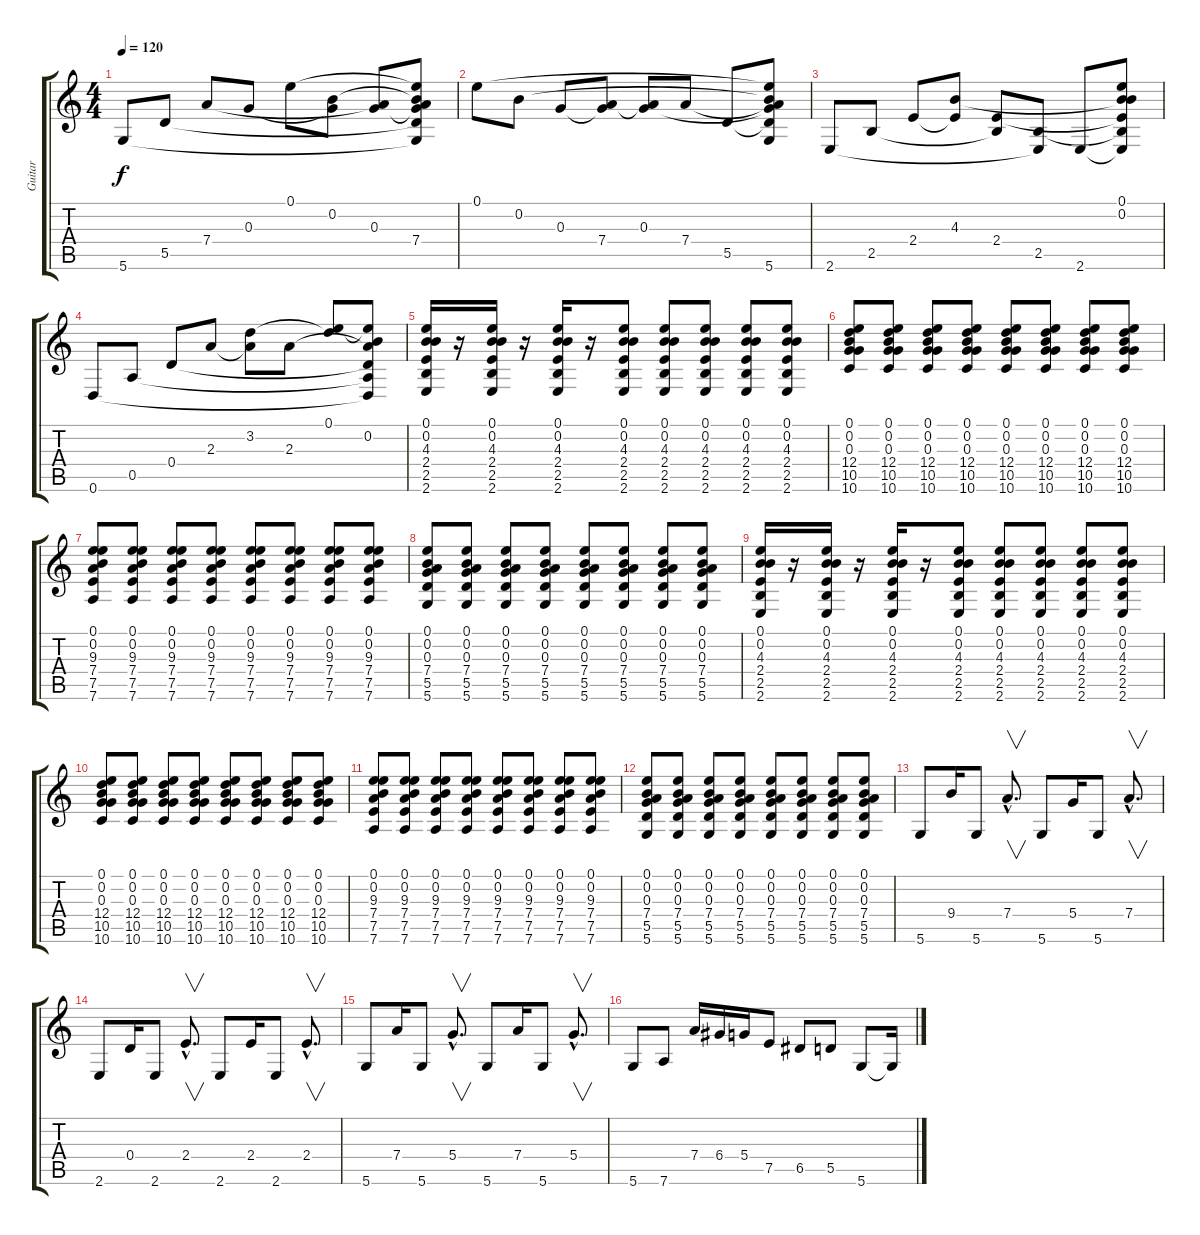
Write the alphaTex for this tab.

\track ("Guitar" "Guitar") {instrument electricguitarclean}
\staff {score tabs}
\tuning (E4 B3 G3 D3 A2 D2) {hide}
\ts (4 4)
\tempo 120
\clef g2
\ks c
5.6.8{dy f} 5.5.8 7.4.8 0.3.8 0.1.8 (0.2 0.3{t}).8 (0.3 7.4{t}).8 (0.1{t} 0.2{t} 0.3{t} 7.4 5.5{t} 5.6{t}).8 |
0.1.8 0.2.8 0.3.8 (0.3{t} 7.4).8 (0.3 7.4{t}).8 7.4.8 5.5.8 (0.1{t} 0.2{t} 0.3{t} 7.4{t} 5.5{t} 5.6).8 |
2.6.8 2.5.8 2.4.8 (4.3 2.4{t}).8 (2.4 2.5{t}).8 (2.5 2.6{t}).8 2.6.8 (0.1 0.2 4.3{t} 2.4{t} 2.5{t} 2.6{t}).8 |
0.6.8 0.5.8 0.4.8 2.3.8 (3.2 2.3{t}).8 2.3.8 (0.1 3.2{t}).8 (0.1{t} 0.2 2.3{t} 0.4{t} 0.5{t} 0.6{t}).8 |
(0.1 0.2 4.3 2.4 2.5 2.6).16 r.16 (0.1 0.2 4.3 2.4 2.5 2.6).16 r.16 (0.1 0.2 4.3 2.4 2.5 2.6).16 r.16 (0.1 0.2 4.3 2.4 2.5 2.6).8 (0.1 0.2 4.3 2.4 2.5 2.6).8 (0.1 0.2 4.3 2.4 2.5 2.6).8 (0.1 0.2 4.3 2.4 2.5 2.6).8 (0.1 0.2 4.3 2.4 2.5 2.6).8 |
(0.1 0.2 0.3 12.4 10.5 10.6).8 (0.1 0.2 0.3 12.4 10.5 10.6).8 (0.1 0.2 0.3 12.4 10.5 10.6).8 (0.1 0.2 0.3 12.4 10.5 10.6).8 (0.1 0.2 0.3 12.4 10.5 10.6).8 (0.1 0.2 0.3 12.4 10.5 10.6).8 (0.1 0.2 0.3 12.4 10.5 10.6).8 (0.1 0.2 0.3 12.4 10.5 10.6).8 |
(0.1 0.2 9.3 7.4 7.5 7.6).8 (0.1 0.2 9.3 7.4 7.5 7.6).8 (0.1 0.2 9.3 7.4 7.5 7.6).8 (0.1 0.2 9.3 7.4 7.5 7.6).8 (0.1 0.2 9.3 7.4 7.5 7.6).8 (0.1 0.2 9.3 7.4 7.5 7.6).8 (0.1 0.2 9.3 7.4 7.5 7.6).8 (0.1 0.2 9.3 7.4 7.5 7.6).8 |
(0.1 0.2 0.3 7.4 5.5 5.6).8 (0.1 0.2 0.3 7.4 5.5 5.6).8 (0.1 0.2 0.3 7.4 5.5 5.6).8 (0.1 0.2 0.3 7.4 5.5 5.6).8 (0.1 0.2 0.3 7.4 5.5 5.6).8 (0.1 0.2 0.3 7.4 5.5 5.6).8 (0.1 0.2 0.3 7.4 5.5 5.6).8 (0.1 0.2 0.3 7.4 5.5 5.6).8 |
(0.1 0.2 4.3 2.4 2.5 2.6).16 r.16 (0.1 0.2 4.3 2.4 2.5 2.6).16 r.16 (0.1 0.2 4.3 2.4 2.5 2.6).16 r.16 (0.1 0.2 4.3 2.4 2.5 2.6).8 (0.1 0.2 4.3 2.4 2.5 2.6).8 (0.1 0.2 4.3 2.4 2.5 2.6).8 (0.1 0.2 4.3 2.4 2.5 2.6).8 (0.1 0.2 4.3 2.4 2.5 2.6).8 |
(0.1 0.2 0.3 12.4 10.5 10.6).8 (0.1 0.2 0.3 12.4 10.5 10.6).8 (0.1 0.2 0.3 12.4 10.5 10.6).8 (0.1 0.2 0.3 12.4 10.5 10.6).8 (0.1 0.2 0.3 12.4 10.5 10.6).8 (0.1 0.2 0.3 12.4 10.5 10.6).8 (0.1 0.2 0.3 12.4 10.5 10.6).8 (0.1 0.2 0.3 12.4 10.5 10.6).8 |
(0.1 0.2 9.3 7.4 7.5 7.6).8 (0.1 0.2 9.3 7.4 7.5 7.6).8 (0.1 0.2 9.3 7.4 7.5 7.6).8 (0.1 0.2 9.3 7.4 7.5 7.6).8 (0.1 0.2 9.3 7.4 7.5 7.6).8 (0.1 0.2 9.3 7.4 7.5 7.6).8 (0.1 0.2 9.3 7.4 7.5 7.6).8 (0.1 0.2 9.3 7.4 7.5 7.6).8 |
(0.1 0.2 0.3 7.4 5.5 5.6).8 (0.1 0.2 0.3 7.4 5.5 5.6).8 (0.1 0.2 0.3 7.4 5.5 5.6).8 (0.1 0.2 0.3 7.4 5.5 5.6).8 (0.1 0.2 0.3 7.4 5.5 5.6).8 (0.1 0.2 0.3 7.4 5.5 5.6).8 (0.1 0.2 0.3 7.4 5.5 5.6).8 (0.1 0.2 0.3 7.4 5.5 5.6).8 |
5.6.8{instrument overdrivenguitar} 9.4.16 5.6.8 7.4{hac}.8{v d} 5.6.8 5.4.16 5.6.8 7.4{hac}.8{v d} |
2.6.8 0.4.16 2.6.8 2.4{hac}.8{v d} 2.6.8 2.4.16 2.6.8 2.4{hac}.8{v d} |
5.6.8 7.4.16 5.6.8 5.4{hac}.8{v d} 5.6.8 7.4.16 5.6.8 5.4{hac}.8{v d} |
5.6.8 7.6.8 7.4.16 6.4.16 5.4.16 7.5.8 6.5.8 5.5.8 5.6.8 5.6{t}.16
